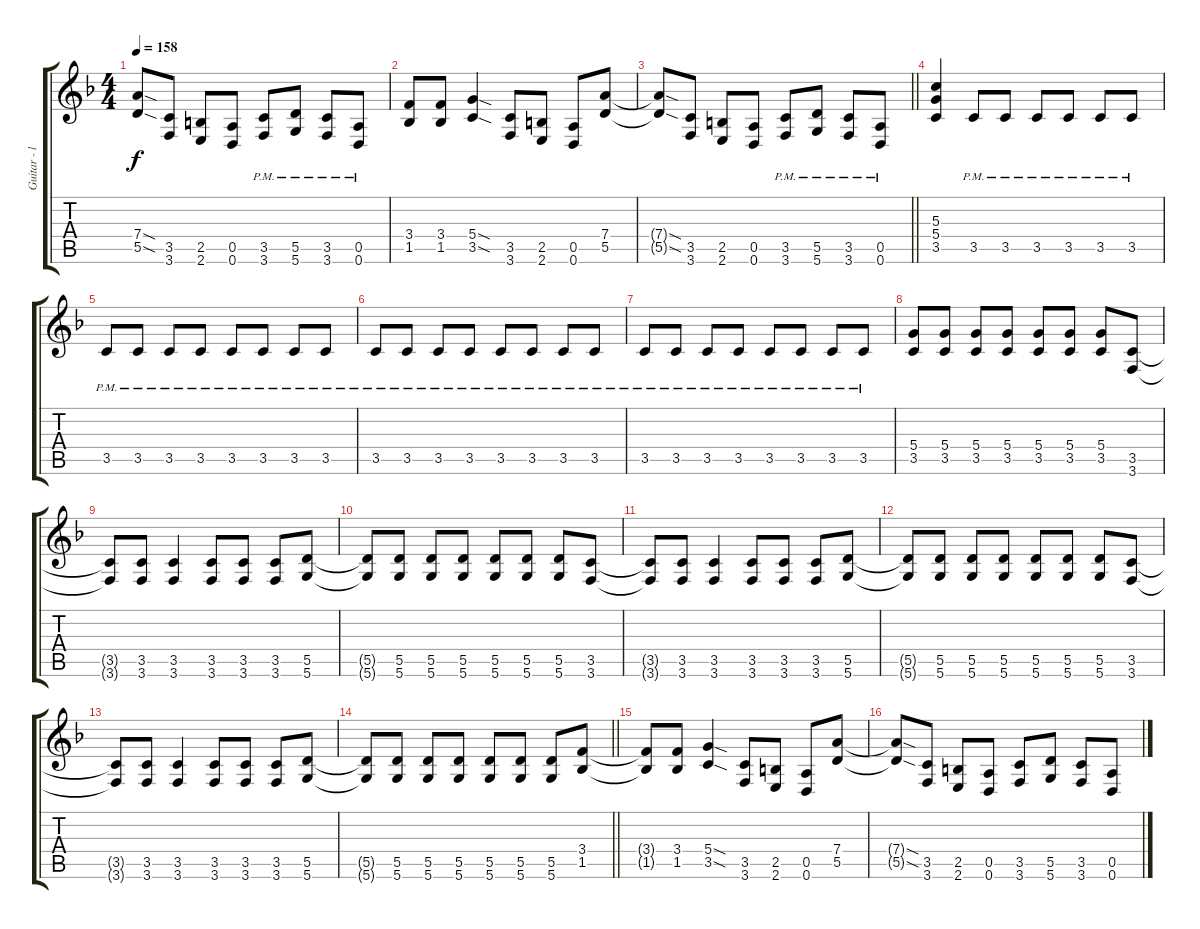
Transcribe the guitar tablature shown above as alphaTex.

\track ("Guitar - left" "Guitar - l") {instrument distortionguitar}
\staff {score tabs}
\tuning (E4 B3 G3 D3 A2 D2) {hide}
\ts (4 4)
\tempo 158
\clef g2
\ks f
(7.4{sod t} 5.5{sod t}).8{dy f} (3.5 3.6).8 (2.5 2.6).8 (0.5 0.6).8 (3.5{pm} 3.6{pm}).8 (5.5{pm} 5.6{pm}).8 (3.5{pm} 3.6{pm}).8 (0.5{pm} 0.6{pm}).8 |
(3.4 1.5).8 (3.4 1.5).8 (5.4{sod} 3.5{sod}).4 (3.5 3.6).8 (2.5 2.6).8 (0.5 0.6).8 (7.4 5.5).8 |
\barLineRight lightlight
(7.4{sod t} 5.5{sod t}).8 (3.5 3.6).8 (2.5 2.6).8 (0.5 0.6).8 (3.5{pm} 3.6{pm}).8 (5.5{pm} 5.6{pm}).8 (3.5{pm} 3.6{pm}).8 (0.5{pm} 0.6{pm}).8 |
(5.3 5.4 3.5).4 3.5{pm}.8 3.5{pm}.8 3.5{pm}.8 3.5{pm}.8 3.5{pm}.8 3.5{pm}.8 |
3.5{pm}.8 3.5{pm}.8 3.5{pm}.8 3.5{pm}.8 3.5{pm}.8 3.5{pm}.8 3.5{pm}.8 3.5{pm}.8 |
3.5{pm}.8 3.5{pm}.8 3.5{pm}.8 3.5{pm}.8 3.5{pm}.8 3.5{pm}.8 3.5{pm}.8 3.5{pm}.8 |
3.5{pm}.8 3.5{pm}.8 3.5{pm}.8 3.5{pm}.8 3.5{pm}.8 3.5{pm}.8 3.5{pm}.8 3.5{pm}.8 |
(5.4 3.5).8 (5.4 3.5).8 (5.4 3.5).8 (5.4 3.5).8 (5.4 3.5).8 (5.4 3.5).8 (5.4 3.5).8 (3.5 3.6).8 |
(3.5{t} 3.6{t}).8 (3.5 3.6).8 (3.5 3.6).4 (3.5 3.6).8 (3.5 3.6).8 (3.5 3.6).8 (5.5 5.6).8 |
(5.5{t} 5.6{t}).8 (5.5 5.6).8 (5.5 5.6).8 (5.5 5.6).8 (5.5 5.6).8 (5.5 5.6).8 (5.5 5.6).8 (3.5 3.6).8 |
(3.5{t} 3.6{t}).8 (3.5 3.6).8 (3.5 3.6).4 (3.5 3.6).8 (3.5 3.6).8 (3.5 3.6).8 (5.5 5.6).8 |
(5.5{t} 5.6{t}).8 (5.5 5.6).8 (5.5 5.6).8 (5.5 5.6).8 (5.5 5.6).8 (5.5 5.6).8 (5.5 5.6).8 (3.5 3.6).8 |
(3.5{t} 3.6{t}).8 (3.5 3.6).8 (3.5 3.6).4 (3.5 3.6).8 (3.5 3.6).8 (3.5 3.6).8 (5.5 5.6).8 |
\barLineRight lightlight
(5.5{t} 5.6{t}).8 (5.5 5.6).8 (5.5 5.6).8 (5.5 5.6).8 (5.5 5.6).8 (5.5 5.6).8 (5.5 5.6).8 (3.4 1.5).8 |
(3.4{t} 1.5{t}).8 (3.4 1.5).8 (5.4{sod} 3.5{sod}).4 (3.5 3.6).8 (2.5 2.6).8 (0.5 0.6).8 (7.4 5.5).8 |
(7.4{sod t} 5.5{sod t}).8 (3.5 3.6).8 (2.5 2.6).8 (0.5 0.6).8 (3.5 3.6).8 (5.5 5.6).8 (3.5 3.6).8 (0.5 0.6).8
